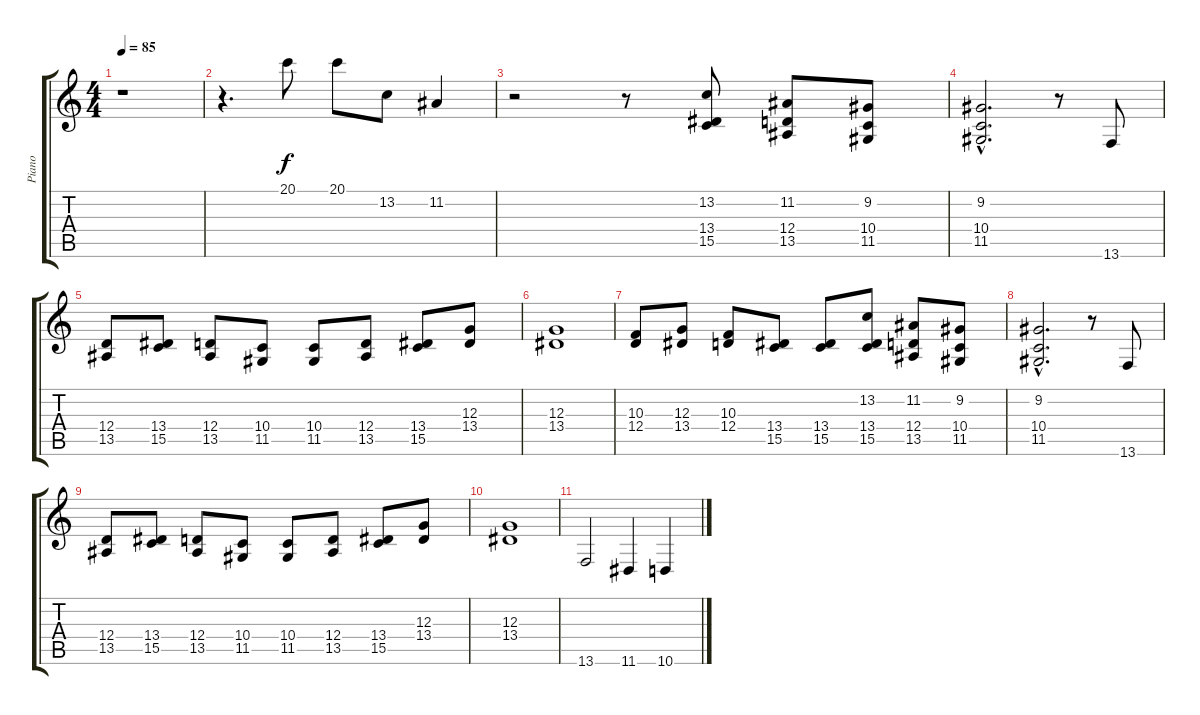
\track ("Piano" "Piano") {instrument acousticgrandpiano}
\staff {score tabs}
\tuning (E4 B3 G3 D3 A2 E2) {hide}
\ts (4 4)
\tempo 85
\clef g2
\ks c
r.1{dy f} |
r.4{d} 20.1.8 20.1.8 13.2.8 11.2.4 |
r.2 r.8 (13.2 13.4 15.5).8 (11.2 12.4 13.5).8 (9.2 10.4 11.5).8 |
(9.2{hac} 10.4{hac} 11.5{hac}).2{d} r.8 13.6.8 |
(12.4 13.5).8 (13.4 15.5).8 (12.4 13.5).8 (10.4 11.5).8 (10.4 11.5).8 (12.4 13.5).8 (13.4 15.5).8 (12.3 13.4).8 |
(12.3 13.4).1 |
(10.3 12.4).8 (12.3 13.4).8 (10.3 12.4).8 (13.4 15.5).8 (13.4 15.5).8 (13.2 13.4 15.5).8 (11.2 12.4 13.5).8 (9.2 10.4 11.5).8 |
(9.2{hac} 10.4{hac} 11.5{hac}).2{d} r.8 13.6.8 |
(12.4 13.5).8 (13.4 15.5).8 (12.4 13.5).8 (10.4 11.5).8 (10.4 11.5).8 (12.4 13.5).8 (13.4 15.5).8 (12.3 13.4).8 |
(12.3 13.4).1 |
13.6.2 11.6.4 10.6.4
